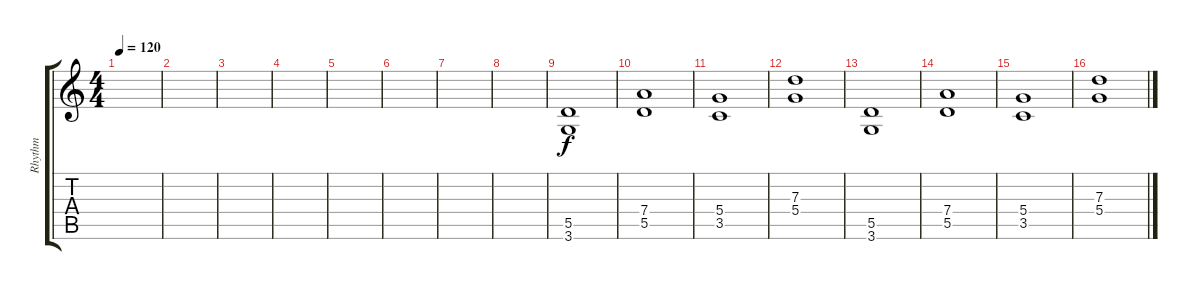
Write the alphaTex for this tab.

\track ("Rhythm" "Rhythm") {instrument distortionguitar}
\staff {score tabs}
\tuning (E4 B3 G3 D3 A2 E2) {hide}
\ts (4 4)
\tempo 120
\clef g2
\ks c
|
|
|
|
|
|
|
|
(5.5 3.6).1 |
(7.4 5.5).1 |
(5.4 3.5).1 |
(7.3 5.4).1 |
(5.5 3.6).1 |
(7.4 5.5).1 |
(5.4 3.5).1 |
(7.3 5.4).1
